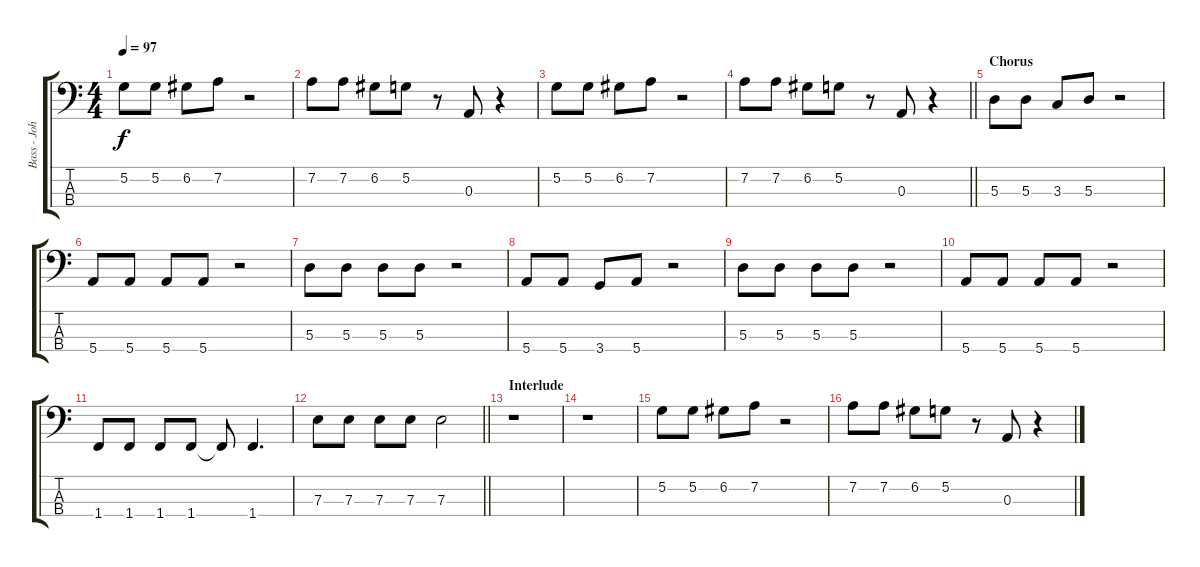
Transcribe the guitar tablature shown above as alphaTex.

\track ("Bass - John Paul Jones" "Bass - Joh") {instrument electricbassfinger}
\staff {score tabs}
\tuning (G2 D2 A1 E1) {hide}
\ts (4 4)
\tempo 97
\clef f4
\ks c
5.2.8{dy f} 5.2.8 6.2.8 7.2.8 r.2 |
7.2.8 7.2.8 6.2.8 5.2.8 r.8 0.3.8 r.4 |
5.2.8 5.2.8 6.2.8 7.2.8 r.2 |
\barLineRight lightlight
7.2.8 7.2.8 6.2.8 5.2.8 r.8 0.3.8 r.4 |
\section ("" "Chorus")
5.3.8 5.3.8 3.3.8 5.3.8 r.2 |
5.4.8 5.4.8 5.4.8 5.4.8 r.2 |
5.3.8 5.3.8 5.3.8 5.3.8 r.2 |
5.4.8 5.4.8 3.4.8 5.4.8 r.2 |
5.3.8 5.3.8 5.3.8 5.3.8 r.2 |
5.4.8 5.4.8 5.4.8 5.4.8 r.2 |
1.4.8 1.4.8 1.4.8 1.4.8 1.4{t}.8 1.4.4{d} |
\barLineRight lightlight
7.3.8 7.3.8 7.3.8 7.3.8 7.3.2 |
\section ("" "Interlude")
r.1 |
r.1 |
5.2.8 5.2.8 6.2.8 7.2.8 r.2 |
7.2.8 7.2.8 6.2.8 5.2.8 r.8 0.3.8 r.4
